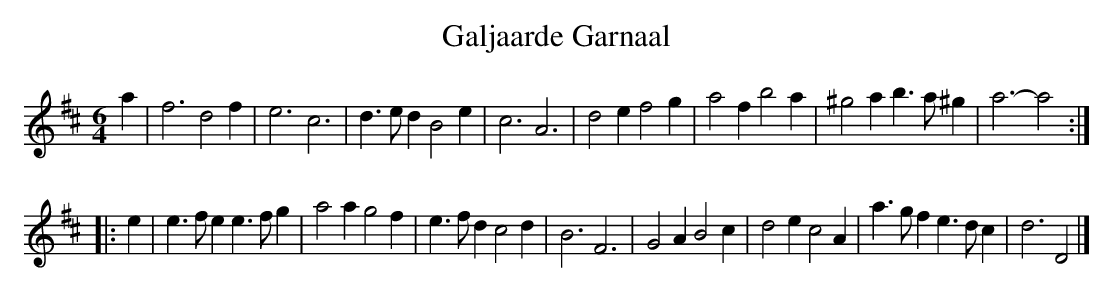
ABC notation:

X:1
T:Galjaarde Garnaal
M:6/4
K:Dmaj
a2|f6d4f2|e6c6|d3ed2B4e2|c6A6|d4e2f4g2|a4f2b4a2|^g4a2b3a^g2|a6-a4:|
|:e2|e3fe2e3fg2|a4a2g4f2|e3fd2c4d2|B6F6|G4A2B4c2|d4e2c4A2|a3gf2e3dc2|d6D4|]
